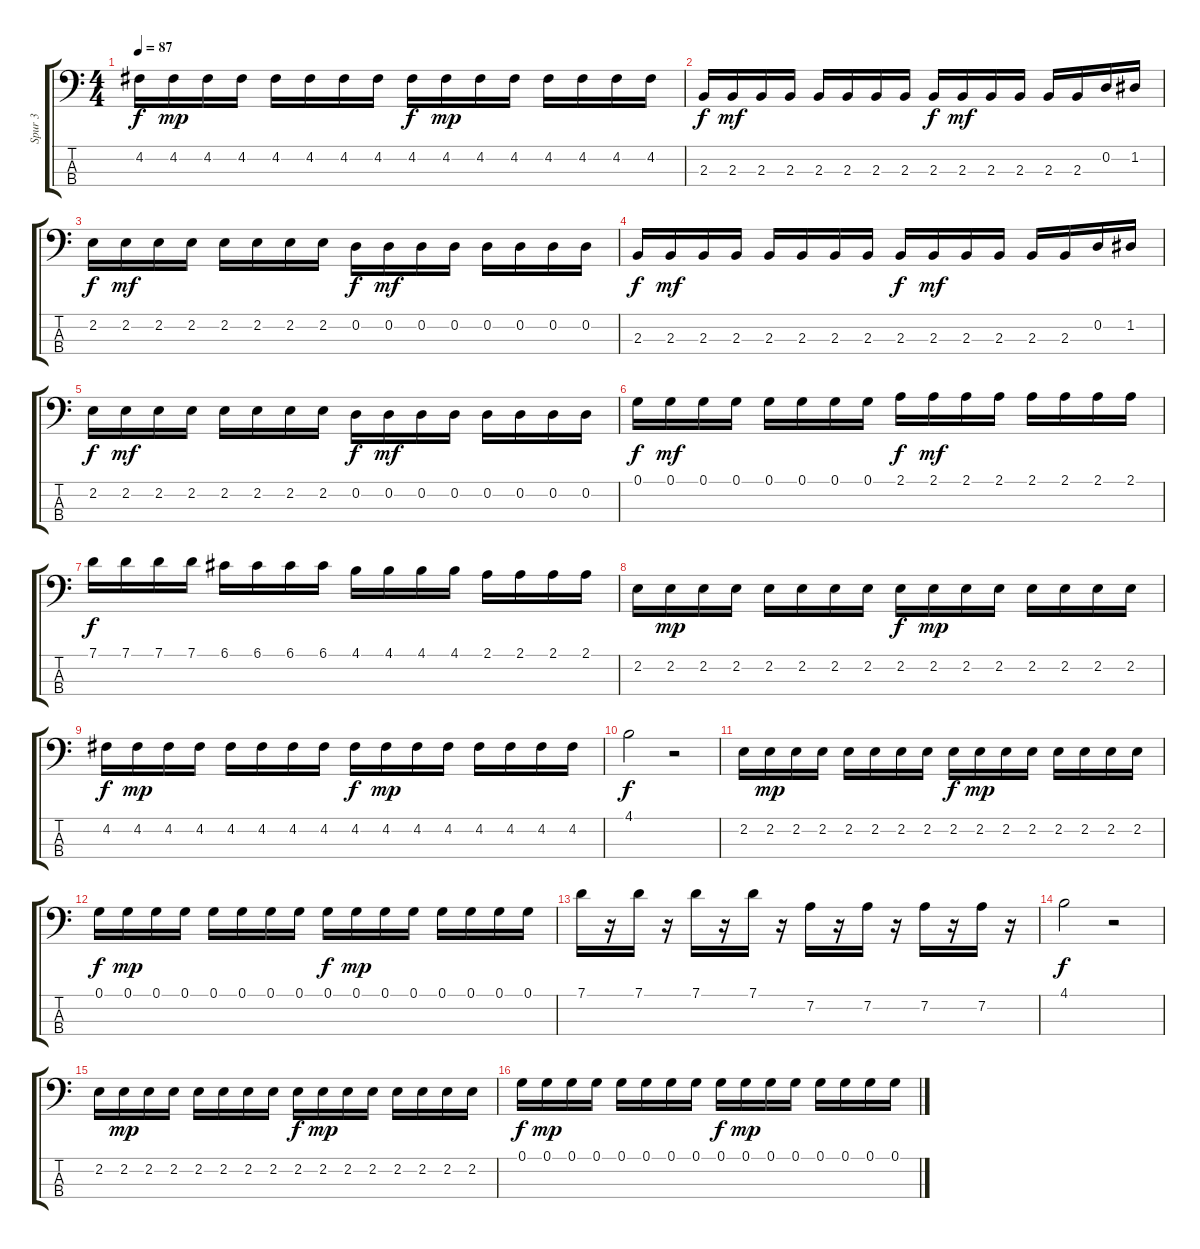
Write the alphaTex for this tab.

\track ("Spur 3" "Spur 3") {instrument electricbassfinger}
\staff {score tabs}
\tuning (G2 D2 A1 E1) {hide}
\ts (4 4)
\tempo 87
\clef f4
\ks c
4.2.16{dy f} 4.2.16{dy mp} 4.2.16 4.2.16 4.2.16 4.2.16 4.2.16 4.2.16 4.2.16{dy f} 4.2.16{dy mp} 4.2.16 4.2.16 4.2.16 4.2.16 4.2.16 4.2.16 |
2.3.16{dy f} 2.3.16{dy mf} 2.3.16 2.3.16 2.3.16 2.3.16 2.3.16 2.3.16 2.3.16{dy f} 2.3.16{dy mf} 2.3.16 2.3.16 2.3.16 2.3.16 0.2.16 1.2.16 |
2.2.16{dy f} 2.2.16{dy mf} 2.2.16 2.2.16 2.2.16 2.2.16 2.2.16 2.2.16 0.2.16{dy f} 0.2.16{dy mf} 0.2.16 0.2.16 0.2.16 0.2.16 0.2.16 0.2.16 |
2.3.16{dy f} 2.3.16{dy mf} 2.3.16 2.3.16 2.3.16 2.3.16 2.3.16 2.3.16 2.3.16{dy f} 2.3.16{dy mf} 2.3.16 2.3.16 2.3.16 2.3.16 0.2.16 1.2.16 |
2.2.16{dy f} 2.2.16{dy mf} 2.2.16 2.2.16 2.2.16 2.2.16 2.2.16 2.2.16 0.2.16{dy f} 0.2.16{dy mf} 0.2.16 0.2.16 0.2.16 0.2.16 0.2.16 0.2.16 |
0.1.16{dy f} 0.1.16{dy mf} 0.1.16 0.1.16 0.1.16 0.1.16 0.1.16 0.1.16 2.1.16{dy f} 2.1.16{dy mf} 2.1.16 2.1.16 2.1.16 2.1.16 2.1.16 2.1.16 |
7.1.16{dy f} 7.1.16 7.1.16 7.1.16 6.1.16 6.1.16 6.1.16 6.1.16 4.1.16 4.1.16 4.1.16 4.1.16 2.1.16 2.1.16 2.1.16 2.1.16 |
2.2.16 2.2.16{dy mp} 2.2.16 2.2.16 2.2.16 2.2.16 2.2.16 2.2.16 2.2.16{dy f} 2.2.16{dy mp} 2.2.16 2.2.16 2.2.16 2.2.16 2.2.16 2.2.16 |
4.2.16{dy f} 4.2.16{dy mp} 4.2.16 4.2.16 4.2.16 4.2.16 4.2.16 4.2.16 4.2.16{dy f} 4.2.16{dy mp} 4.2.16 4.2.16 4.2.16 4.2.16 4.2.16 4.2.16 |
4.1.2{dy f} r.2 |
2.2.16 2.2.16{dy mp} 2.2.16 2.2.16 2.2.16 2.2.16 2.2.16 2.2.16 2.2.16{dy f} 2.2.16{dy mp} 2.2.16 2.2.16 2.2.16 2.2.16 2.2.16 2.2.16 |
0.1.16{dy f} 0.1.16{dy mp} 0.1.16 0.1.16 0.1.16 0.1.16 0.1.16 0.1.16 0.1.16{dy f} 0.1.16{dy mp} 0.1.16 0.1.16 0.1.16 0.1.16 0.1.16 0.1.16 |
7.1.16 r.16 7.1.16 r.16 7.1.16 r.16 7.1.16 r.16 7.2.16 r.16 7.2.16 r.16 7.2.16 r.16 7.2.16 r.16 |
4.1.2{dy f} r.2 |
2.2.16 2.2.16{dy mp} 2.2.16 2.2.16 2.2.16 2.2.16 2.2.16 2.2.16 2.2.16{dy f} 2.2.16{dy mp} 2.2.16 2.2.16 2.2.16 2.2.16 2.2.16 2.2.16 |
0.1.16{dy f} 0.1.16{dy mp} 0.1.16 0.1.16 0.1.16 0.1.16 0.1.16 0.1.16 0.1.16{dy f} 0.1.16{dy mp} 0.1.16 0.1.16 0.1.16 0.1.16 0.1.16 0.1.16
